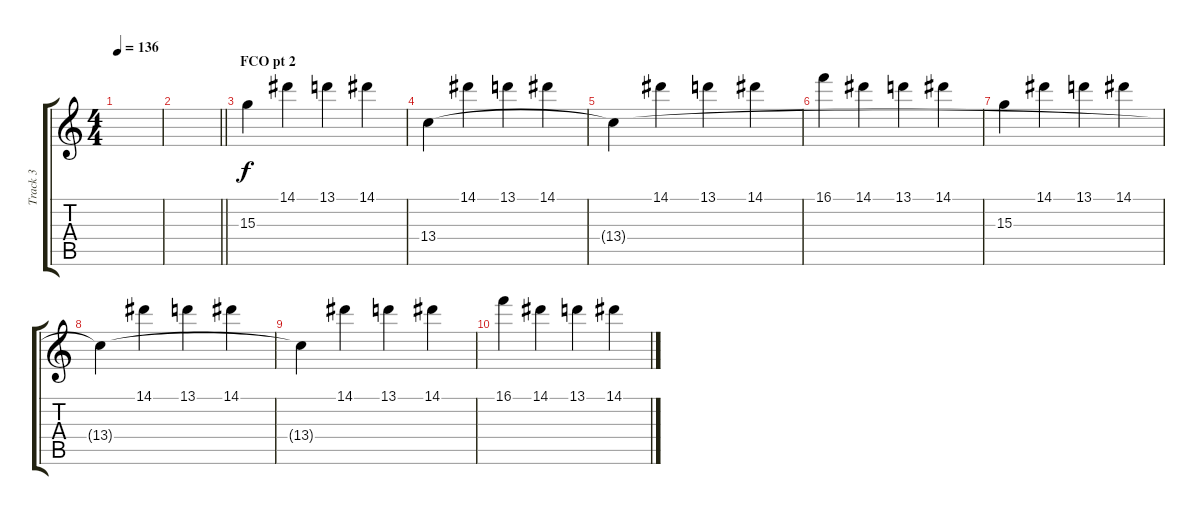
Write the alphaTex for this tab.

\track ("Track 3" "Track 3") {instrument electricguitarclean}
\staff {score tabs}
\tuning (Db4 Ab3 E3 B2 Gb2 B1) {hide}
\ts (4 4)
\tempo 136
\clef g2
\ks c
|
\barLineRight lightlight
|
\section ("" "FCO pt 2")
15.3.4{instrument electricgrandpiano} 14.1.4 13.1.4 14.1.4 |
13.4.4{instrument acousticgrandpiano} 14.1.4 13.1.4 14.1.4 |
13.4{t}.4{instrument acousticgrandpiano} 14.1.4 13.1.4 14.1.4 |
16.1.4 14.1.4 13.1.4 14.1.4 |
15.3.4{instrument electricgrandpiano} 14.1.4 13.1.4 14.1.4 |
13.4{t}.4{instrument acousticgrandpiano} 14.1.4 13.1.4 14.1.4 |
13.4{t}.4{instrument acousticgrandpiano} 14.1.4 13.1.4 14.1.4 |
16.1.4 14.1.4 13.1.4 14.1.4
